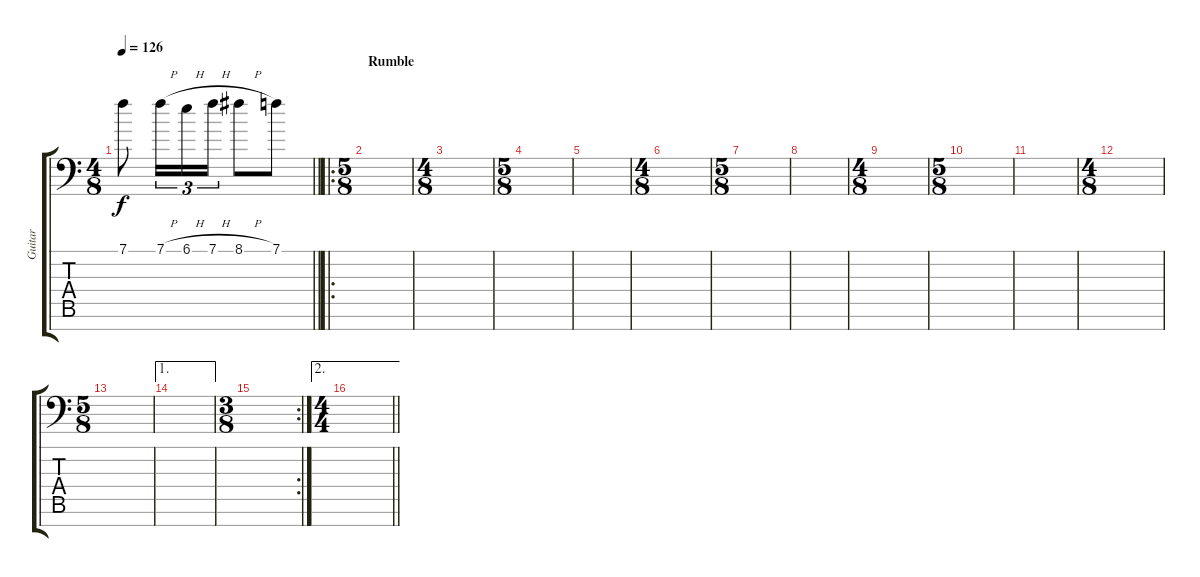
\track ("Guitar" "Guitar") {instrument overdrivenguitar}
\staff {score tabs}
\tuning (Bb3 Gb3 Db3 Ab2 Eb2 Bb1 F1) {hide}
\ts (4 8)
\tempo 126
\clef f4
\barLineRight lightlight
\ks c
7.1.8{dy f} 7.1{h}.16{tu (3 2)} 6.1{h}.16{tu (3 2)} 7.1{h}.16{tu (3 2)} 8.1{h}.8 7.1.8 |
\ro
\ts (5 8)
\section ("" "Rumble")
|
\ts (4 8)
|
\ts (5 8)
|
|
\ts (4 8)
|
\ts (5 8)
|
|
\ts (4 8)
|
\ts (5 8)
|
|
\ts (4 8)
|
\ts (5 8)
|
\ae 1
|
\rc 2
\ts (3 8)
|
\ae 2
\ts (4 4)
\barLineRight lightlight
